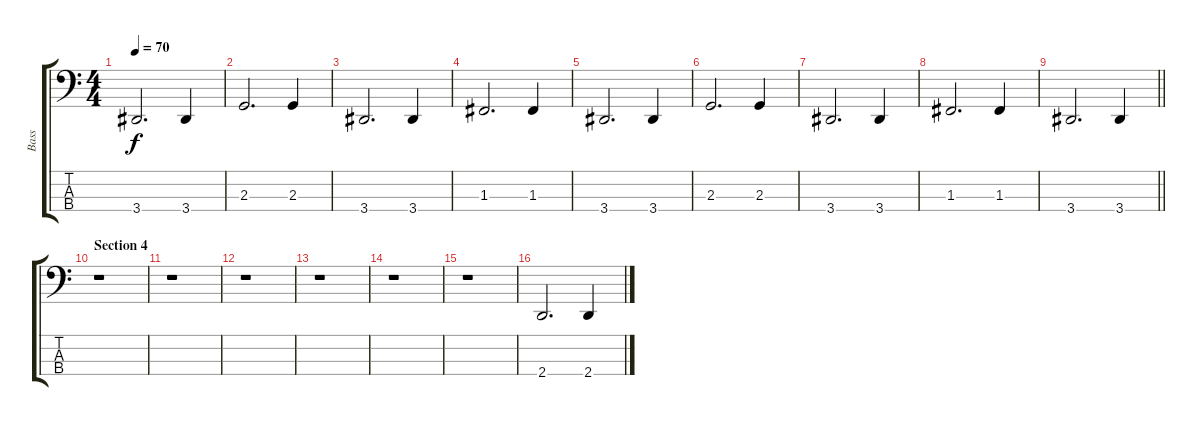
\track ("Bass" "Bass") {instrument electricbasspick}
\staff {score tabs}
\tuning (Eb2 Bb1 F1 C1) {hide}
\ts (4 4)
\tempo 70
\clef f4
\ks c
3.4.2{d dy f} 3.4.4 |
2.3.2{d} 2.3.4 |
3.4.2{d} 3.4.4 |
1.3.2{d} 1.3.4 |
3.4.2{d} 3.4.4 |
2.3.2{d} 2.3.4 |
3.4.2{d} 3.4.4 |
1.3.2{d} 1.3.4 |
\barLineRight lightlight
3.4.2{d} 3.4.4 |
\section ("" "Section 4")
r.1 |
r.1 |
r.1 |
r.1 |
r.1 |
r.1 |
2.4.2{d} 2.4.4
